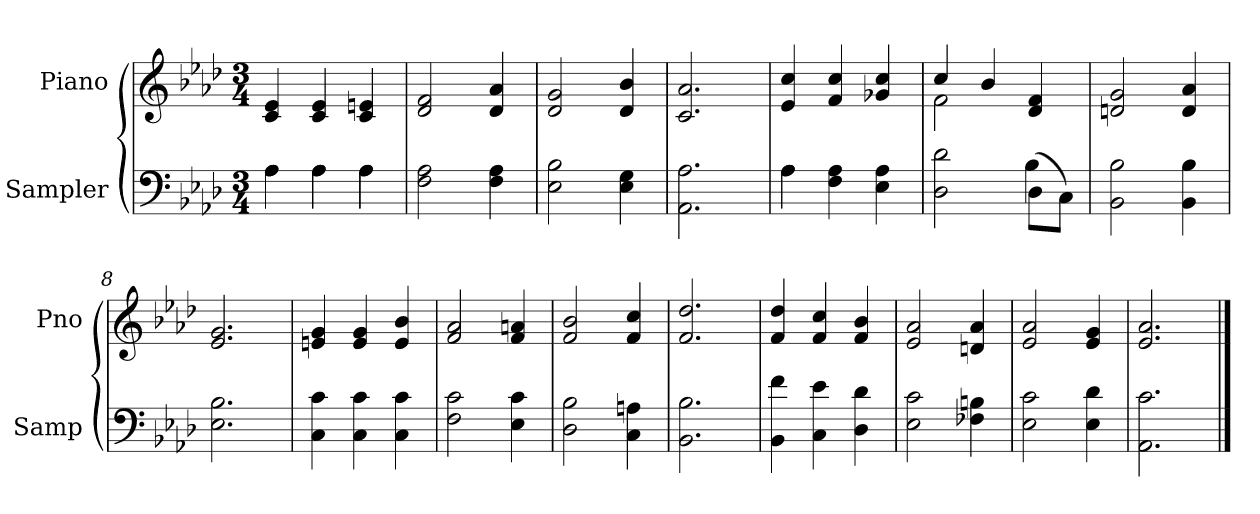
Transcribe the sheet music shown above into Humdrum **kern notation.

**kern	**kern
*part2	*part1
*staff2	*staff1
*I"Sampler	*I"Piano
*I'Samp	*I'Pno
*clefF4	*clefG2
*k[b-e-a-d-]	*k[b-e-a-d-]
*A-:	*A-:
*M3/4	*M3/4
=1	=1
*^	*
4A-\	4A-	4c 4e-
4A-\	4A-	4c 4e-
4A-\	4A-	4c 4en
*v	*v	*
=2	=2
2F 2A-	2d- 2f
4F 4A-	4d- 4a-
=3	=3
2E- 2B-	2d- 2g
4E- 4G	4d- 4b-
=4	=4
2.AA- 2.A-	2.c 2.a-
=5	=5
*^	*
4A-\	4A-	4e- 4cc
4F 4A-	2ryy	4f 4cc
4E- 4A-	.	4g-X 4cc
=6	=6	=6
*	*	*^
2D- 2d-	2ryy	4cc/	2f
.	.	4b-/	.
(8D-\L	4B-	4d- 4f	4ryy
8C\J)	.	.	.
*v	*v	*	*
*	*v	*v
=7	=7
2BB- 2B-	2dn 2g
4BB- 4B-	4d 4a-
=8	=8
2.E- 2.B-	2.e- 2.g
=9	=9
4C 4c	4en 4g
4C 4c	4e 4g
4C 4c	4e 4b-
=10	=10
2F 2c	2f 2a-
4E- 4c	4f 4an
=11	=11
2D- 2B-	2f 2b-
4C 4An	4f 4cc
=12	=12
2.BB- 2.B-	2.f 2.dd-
=13	=13
4BB- 4f	4f 4dd-
4C 4e-	4f 4cc
4D- 4d-	4f 4b-
=14	=14
2E- 2c	2e- 2a-
4F-X 4Bn	4dn 4a-
=15	=15
2E- 2c	2e- 2a-
4E- 4d-	4e- 4g
=16	=16
2.AA- 2.c	2.e- 2.a-
==	==
*-	*-
